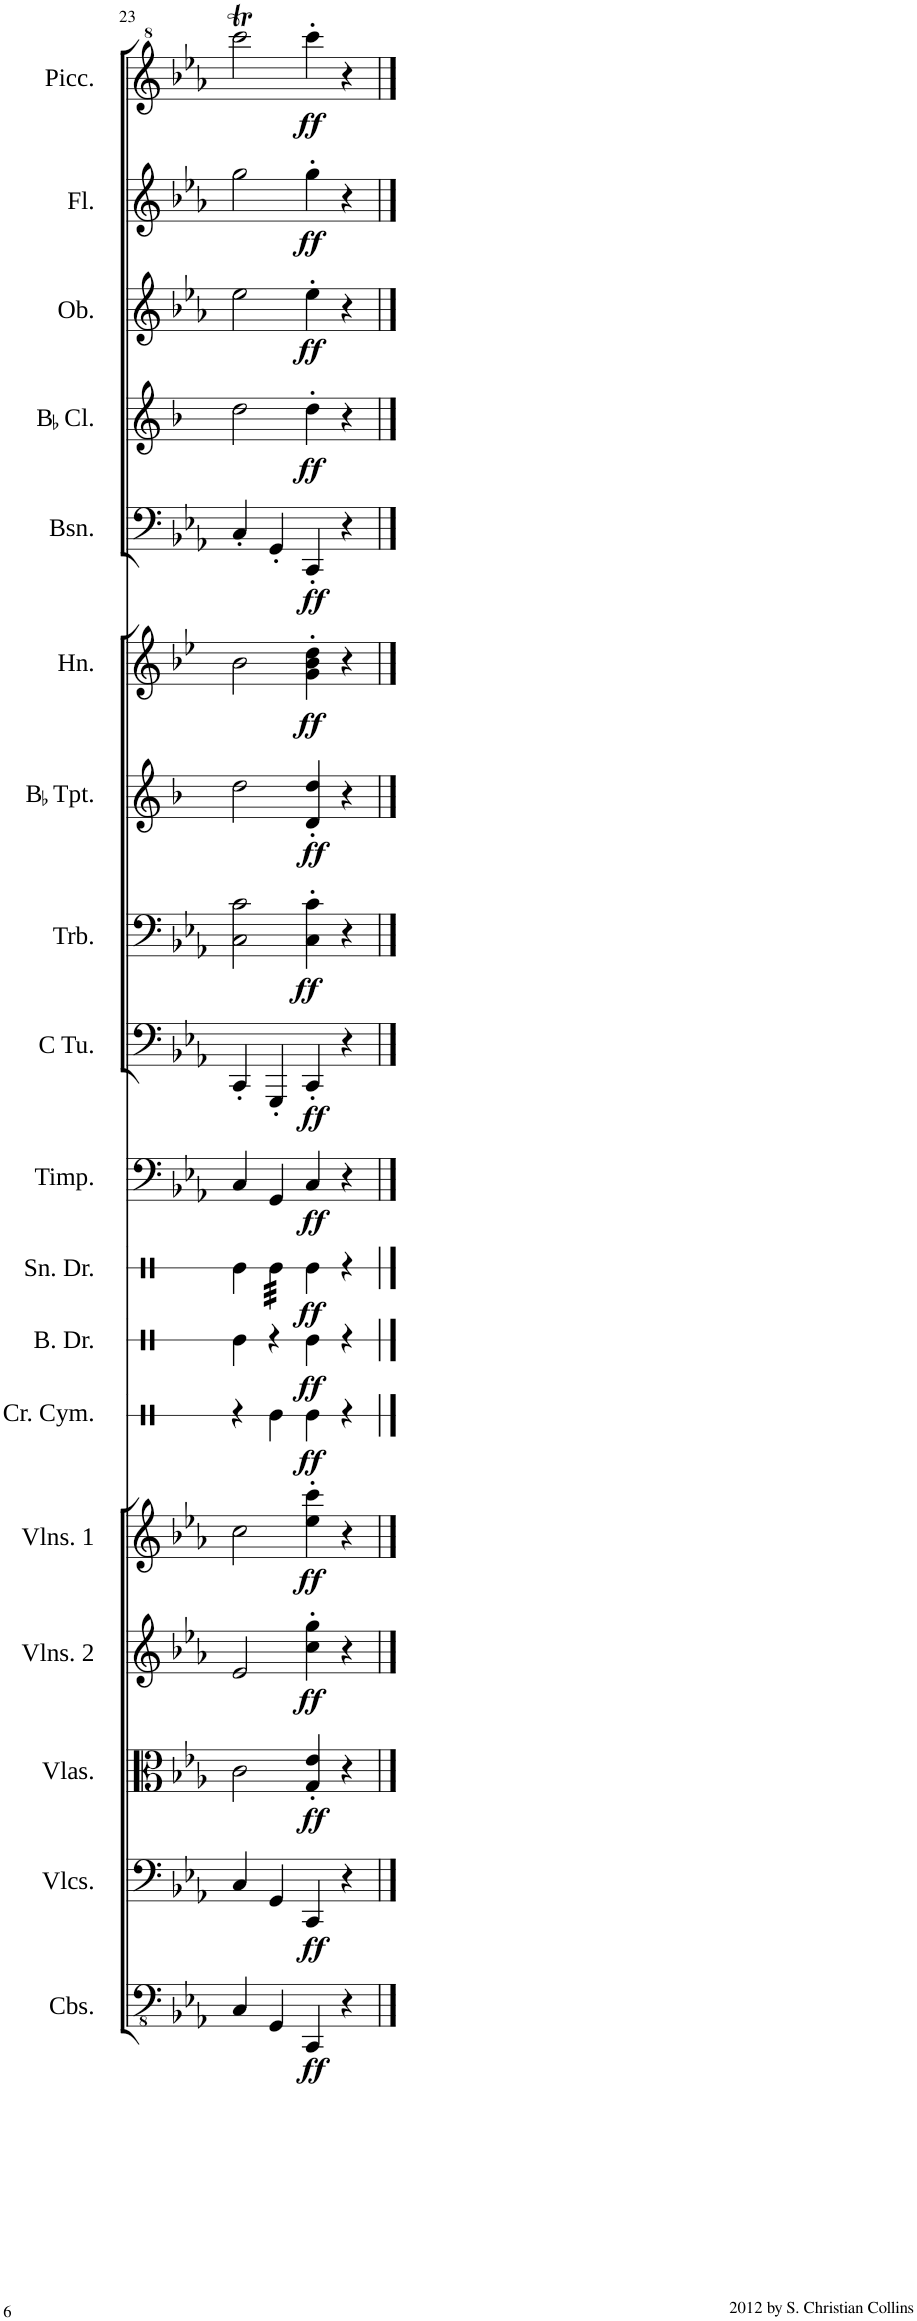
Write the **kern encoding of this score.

**kern	**dynam	**kern	**dynam	**kern	**dynam	**kern	**dynam	**kern	**dynam	**kern	**dynam	**kern	**dynam	**kern	**dynam	**kern	**dynam	**kern	**dynam	**kern	**dynam	**kern	**dynam	**kern	**dynam	**kern	**dynam	**kern	**dynam
*part15	*part15	*part14	*part14	*part13	*part13	*part12	*part12	*part11	*part11	*part10	*part10	*part9	*part9	*part8	*part8	*part7	*part7	*part6	*part6	*part5	*part5	*part4	*part4	*part3	*part3	*part2	*part2	*part1	*part1
*staff15	*staff15	*staff14	*staff14	*staff13	*staff13	*staff12	*staff12	*staff11	*staff11	*staff10	*staff10	*staff9	*staff9	*staff8	*staff8	*staff7	*staff7	*staff6	*staff6	*staff5	*staff5	*staff4	*staff4	*staff3	*staff3	*staff2	*staff2	*staff1	*staff1
*I"Contrabasses	*	*I"Violoncellos	*	*I"Violas	*	*I"Violins 2	*	*I"Violins 1	*	*I"Timpani	*	*I"C Tuba	*	*I"Trombone	*	*I"BaccidentalFlat Trumpet	*	*I"Horn	*	*I"Bassoon	*	*I"BaccidentalFlat Clarinet	*	*I"Oboe	*	*I"Flute	*	*I"Piccolo	*
*I'Cbs.	*	*I'Vlcs.	*	*I'Vlas.	*	*I'Vlns. 2	*	*I'Vlns. 1	*	*I'Timp.	*	*I'C Tu.	*	*I'Trb.	*	*I'BaccidentalFlat Tpt.	*	*I'Hn.	*	*I'Bsn.	*	*I'BaccidentalFlat Cl.	*	*I'Ob.	*	*I'Fl.	*	*I'Picc.	*
!!LO:PB:g=z
*clefFv4	*	*clefF4	*	*clefC3	*	*clefG2	*	*clefG2	*	*clefF4	*	*clefF4	*	*clefF4	*	*clefG2	*	*clefG2	*	*clefF4	*	*clefG2	*	*clefG2	*	*clefG2	*	*clefG^2	*
*	*	*	*	*	*	*	*	*	*	*	*	*	*	*	*	*Trd1c2	*	*Trd4c7	*	*	*	*Trd1c2	*	*	*	*	*	*Trd-7c-12	*
*k[b-e-a-]	*	*k[b-e-a-]	*	*k[b-e-a-]	*	*k[b-e-a-]	*	*k[b-e-a-]	*	*k[b-e-a-]	*	*k[b-e-a-]	*	*k[b-e-a-]	*	*k[b-]	*	*k[b-e-]	*	*k[b-e-a-]	*	*k[b-]	*	*k[b-e-a-]	*	*k[b-e-a-]	*	*k[b-e-a-]	*
*M4/4	*	*M4/4	*	*M4/4	*	*M4/4	*	*M4/4	*	*M4/4	*	*M4/4	*	*M4/4	*	*M4/4	*	*M4/4	*	*M4/4	*	*M4/4	*	*M4/4	*	*M4/4	*	*M4/4	*
=23	=23	=23	=23	=23	=23	=23	=23	=23	=23	=23	=23	=23	=23	=23	=23	=23	=23	=23	=23	=23	=23	=23	=23	=23	=23	=23	=23	=23	=23
4CC/	.	4C/	.	2c\	.	2e-/	.	2cc\	.	4C/	.	4CC'/	.	2C\ 2c\	.	2dd\	.	2b-\	.	4C'/	.	2dd\	.	2ee-\	.	2gg\	.	2ccccT\	.
4GGG/	.	4GG/	.	.	.	.	.	.	.	4GG/	.	4GGG'/	.	.	.	.	.	.	.	4GG'/	.	.	.	.	.	.	.	.	.
!	!LO:DY:b	!	!LO:DY:b	!	!LO:DY:b	!	!LO:DY:b	!	!LO:DY:b	!	!LO:DY:b	!	!LO:DY:b	!	!LO:DY:b	!	!LO:DY:b	!	!LO:DY:b	!	!LO:DY:b	!	!LO:DY:b	!	!LO:DY:b	!	!LO:DY:b	!	!LO:DY:b
4CCC/	ff	4CC/	ff	4G/' 4e-/'	ff	4cc\' 4gg\'	ff	4ee-\' 4ccc\'	ff	4C/	ff	4CC'/	ff	4C\' 4c\'	ff	4d/' 4dd/'	ff	4g\' 4b-\' 4dd\'	ff	4CC'/	ff	4dd'\	ff	4ee-'\	ff	4gg'\	ff	4cccc'\	ff
4r	.	4r	.	4r	.	4r	.	4r	.	4r	.	4r	.	4r	.	4r	.	4r	.	4r	.	4r	.	4r	.	4r	.	4r	.
==	==	==	==	==	==	==	==	==	==	==	==	==	==	==	==	==	==	==	==	==	==	==	==	==	==	==	==	==	==
*-	*-	*-	*-	*-	*-	*-	*-	*-	*-	*-	*-	*-	*-	*-	*-	*-	*-	*-	*-	*-	*-	*-	*-	*-	*-	*-	*-	*-	*-
